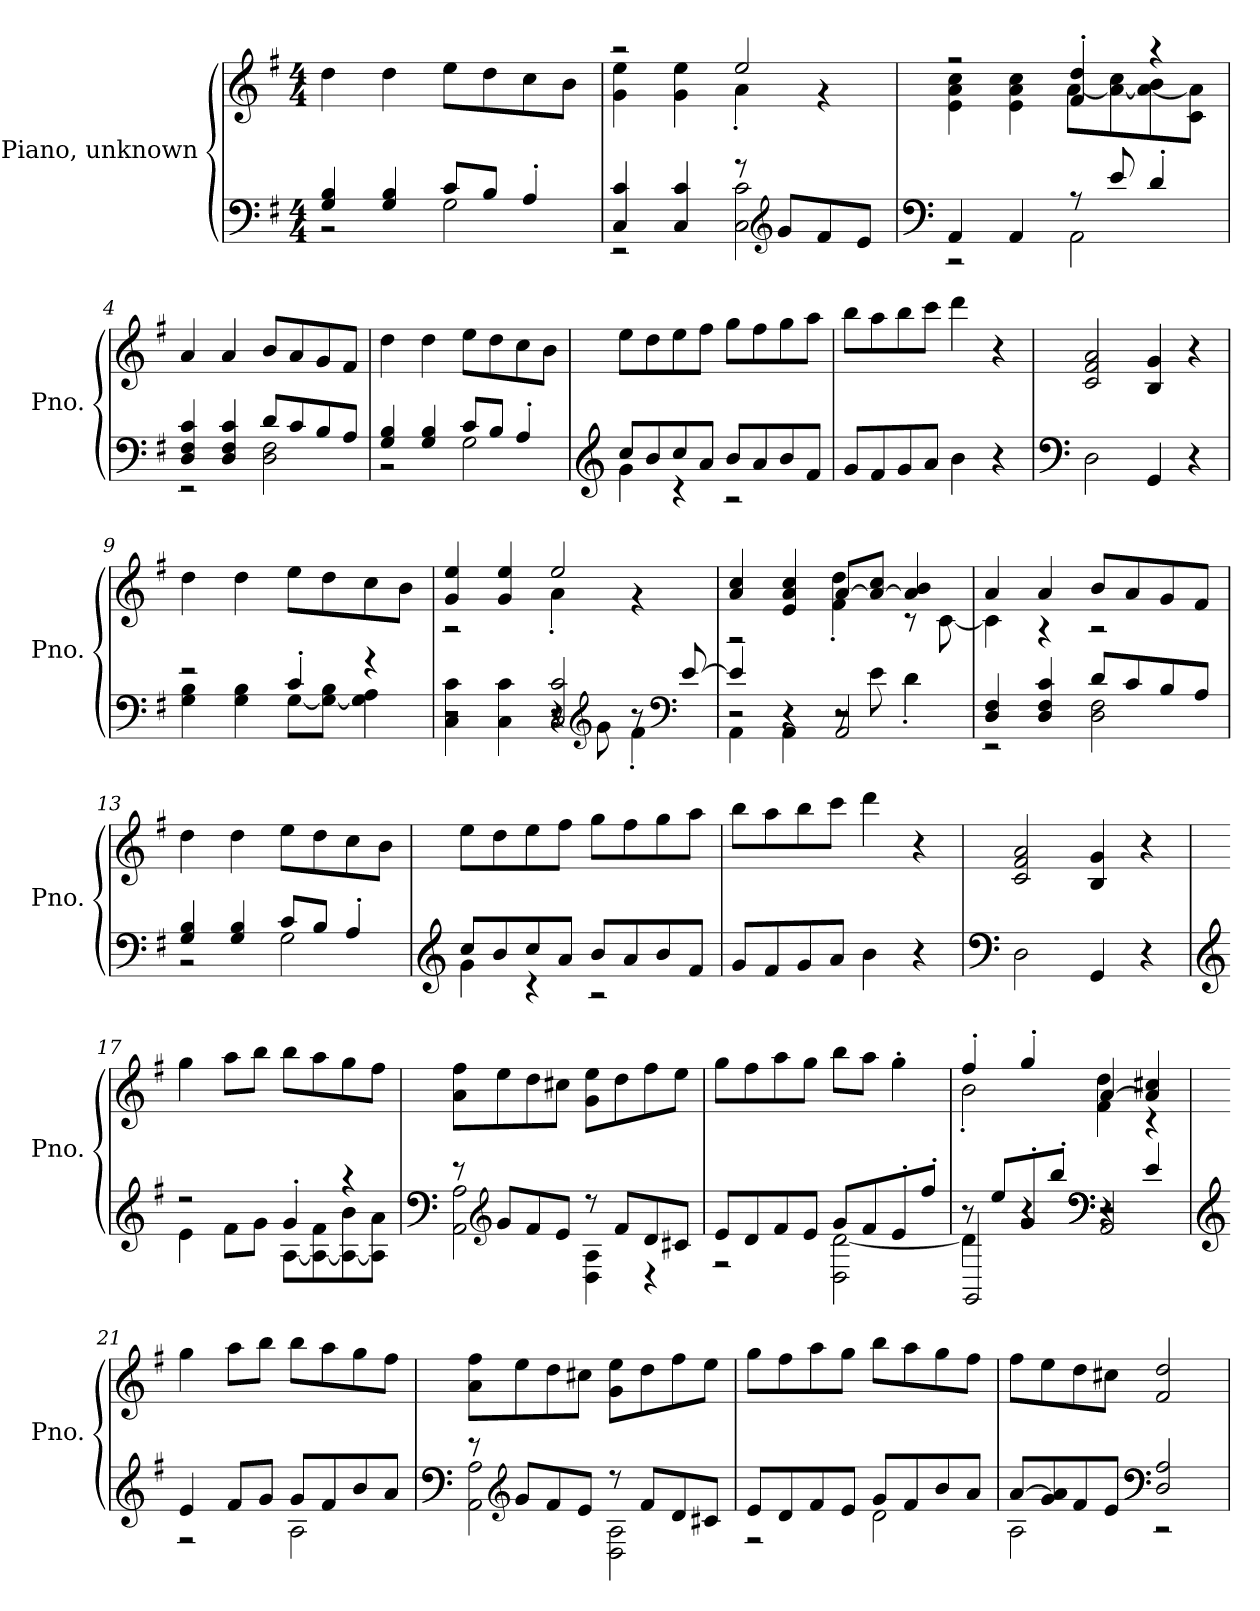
**kern	**kern
*part1	*part1
*staff2	*staff1
*I"Piano, unknown	*
*I'Pno.	*
*clefF4	*clefG2
*k[f#]	*k[f#]
*M4/4	*M4/4
*MM120	*MM120
=1	=1
*^	*
4G/ 4B/	2r	4dd\
4G/ 4B/	.	4dd\
8c/L	2G\	8ee\L
8B/J	.	8dd\
4A'/	.	8cc\
.	.	8b\J
=2	=2	=2
*	*	*^
4C/ 4c/	2r	2r	4g\ 4ee\
4C/ 4c/	.	.	4g\ 4ee\
8r	2C\ 2c\	2ee/	4a'\
*clefG2	*	*	*
8g/L	.	.	.
8f#/	.	.	4r
8e/J	.	.	.
=3	=3	=3	=3
*clefF4	*	*	*
4AA/	2r	2r	4e\ 4a\ 4cc\
4AA/	.	.	4e\ 4a\ 4cc\
8r	2AA\	4f#/' 4dd/'	[8a\L
8e/	.	.	8a\_ 8cc\
4d'/	.	4r	8a\_ 8b\
.	.	.	8c\ 8a\]J
*	*	*v	*v
=4	=4	=4
4D/ 4F#/ 4c/	2r	4a/
4D/ 4F#/ 4c/	.	4a/
8d/L	2D\ 2F#\	8b/L
8c/	.	8a/
8B/	.	8g/
8A/J	.	8f#/J
=5	=5	=5
4G/ 4B/	2r	4dd\
4G/ 4B/	.	4dd\
8c/L	2G\	8ee\L
8B/J	.	8dd\
4A'/	.	8cc\
.	.	8b\J
!!LO:LB:g=z
=6	=6	=6
*clefG2	*	*
8cc/L	4g\	8ee\L
8b/	.	8dd\
8cc/	4r	8ee\
8a/J	.	8ff#\J
8b/L	2r	8gg\L
8a/	.	8ff#\
8b/	.	8gg\
8f#/J	.	8aa\J
*v	*v	*
=7	=7
8g/L	8bb\L
8f#/	8aa\
8g/	8bb\
8a/J	8ccc\J
4b\	4ddd\
4r	4r
=8	=8
*clefF4	*
2D\	2c/ 2f#/ 2a/
4GG/	4B/ 4g/
4r	4r
=9	=9
*^	*
2r	4G\ 4B\	4dd\
.	4G\ 4B\	4dd\
4c'/	[8G\L	8ee\L
.	8G\_ 8B\J	8dd\
4r	4G\] 4A\	8cc\
.	.	8b\J
=10	=10	=10
*	*^	*^
2r	4C\ 4c\	2r	4g/ 4ee/	2r
.	4C\ 4c\	.	4g/ 4ee/	.
4r	8r	2C/ 2c/	2ee/	4a'\
*clefG2	*	*	*	*
.	8g\	.	.	.
8r	4f#'\	.	.	4r
*clefF4	*	*	*	*
[8e/	.	.	.	.
!!LO:LB:g=z	!!
=11	=11	=11	=11	=11
4e/]	4AA\	2r	4a/ 4cc/	2r
4r	4AA\	.	4e/ 4a/ 4cc/	.
2r	8r	2AA/	[8a/L	4f#\' 4dd\'
.	8e\	.	8a/_ 8cc/J	.
.	4d'\	.	4a/] 4b/	8r
.	.	.	.	[8c\
*	*v	*v	*	*
=12	=12	=12	=12
4D/ 4F#/	2r	4a/	4c\]
4D/ 4F#/ 4c/	.	4a/	4r
8d/L	2D\ 2F#\	8b/L	2r
8c/	.	8a/	.
8B/	.	8g/	.
8A/J	.	8f#/J	.
*	*	*v	*v
=13	=13	=13
4G/ 4B/	2r	4dd\
4G/ 4B/	.	4dd\
8c/L	2G\	8ee\L
8B/J	.	8dd\
4A'/	.	8cc\
.	.	8b\J
=14	=14	=14
*clefG2	*	*
8cc/L	4g\	8ee\L
8b/	.	8dd\
8cc/	4r	8ee\
8a/J	.	8ff#\J
8b/L	2r	8gg\L
8a/	.	8ff#\
8b/	.	8gg\
8f#/J	.	8aa\J
*v	*v	*
=15	=15
8g/L	8bb\L
8f#/	8aa\
8g/	8bb\
8a/J	8ccc\J
4b\	4ddd\
4r	4r
!!LO:LB:g=z
=16	=16
*clefF4	*
2D\	2c/ 2f#/ 2a/
4GG/	4B/ 4g/
4r	4r
=17	=17
*clefG2	*
*^	*
2r	4e\	4gg\
.	8f#\L	8aa\L
.	8g\J	8bb\J
4g'/	[8A\L	8bb\L
.	8A\_ 8f#\	8aa\
4r	8A\_ 8b\	8gg\
.	8A\] 8a\J	8ff#\J
=18	=18	=18
*clefF4	*	*
8r	2AA\ 2A\	8a\ 8ff#\L
*clefG2	*	*
8g/L	.	8ee\
8f#/	.	8dd\
8e/J	.	8cc#X\J
8r	4D\ 4A\	8g\ 8ee\L
8f#/L	.	8dd\
8d/	4r	8ff#\
8c#X/J	.	8ee\J
=19	=19	=19
8e/L	2r	8gg\L
8d/	.	8ff#\
8f#/	.	8aa\
8e/J	.	8gg\J
8g/L	2D\ [2d\	8bb\L
8f#/	.	8aa\J
8e'/	.	4gg'\
8ff#'/J	.	.
!!LO:LB:g=z
=20	=20	=20
*	*^	*^
8r	4d\]	2GG/	4ff#'/	2b'\
8ee/L	.	.	.	.
8g'/	4r	.	4gg'/	.
8bb'/J	.	.	.	.
*clefF4	*	*	*	*
4r	2r	2AA/	[4a/	4f#\ 4dd\
4e/	.	.	4a/] 4cc#X/	4r
*v	*v	*v	*	*
*	*v	*v
=21	=21
*clefG2	*
*^	*
4e/	2r	4gg\
8f#/L	.	8aa\L
8g/J	.	8bb\J
8g/L	2A\	8bb\L
8f#/	.	8aa\
8b/	.	8gg\
8a/J	.	8ff#\J
=22	=22	=22
*clefF4	*	*
8r	2AA\ 2A\	8a\ 8ff#\L
*clefG2	*	*
8g/L	.	8ee\
8f#/	.	8dd\
8e/J	.	8cc#X\J
8r	2D\ 2A\	8g\ 8ee\L
8f#/L	.	8dd\
8d/	.	8ff#\
8c#X/J	.	8ee\J
=23	=23	=23
8e/L	2r	8gg\L
8d/	.	8ff#\
8f#/	.	8aa\
8e/J	.	8gg\J
8g/L	2d\	8bb\L
8f#/	.	8aa\
8b/	.	8gg\
8a/J	.	8ff#\J
!!LO:LB:g=z
=24	=24	=24
[8a/L	2A\	8ff#\L
8g/ 8a/]	.	8ee\
8f#/	.	8dd\
8e/J	.	8cc#X\J
*clefF4	*	*
2D/ 2A/	2r	2f#/ 2dd/
*v	*v	*
=	=
*-	*-
